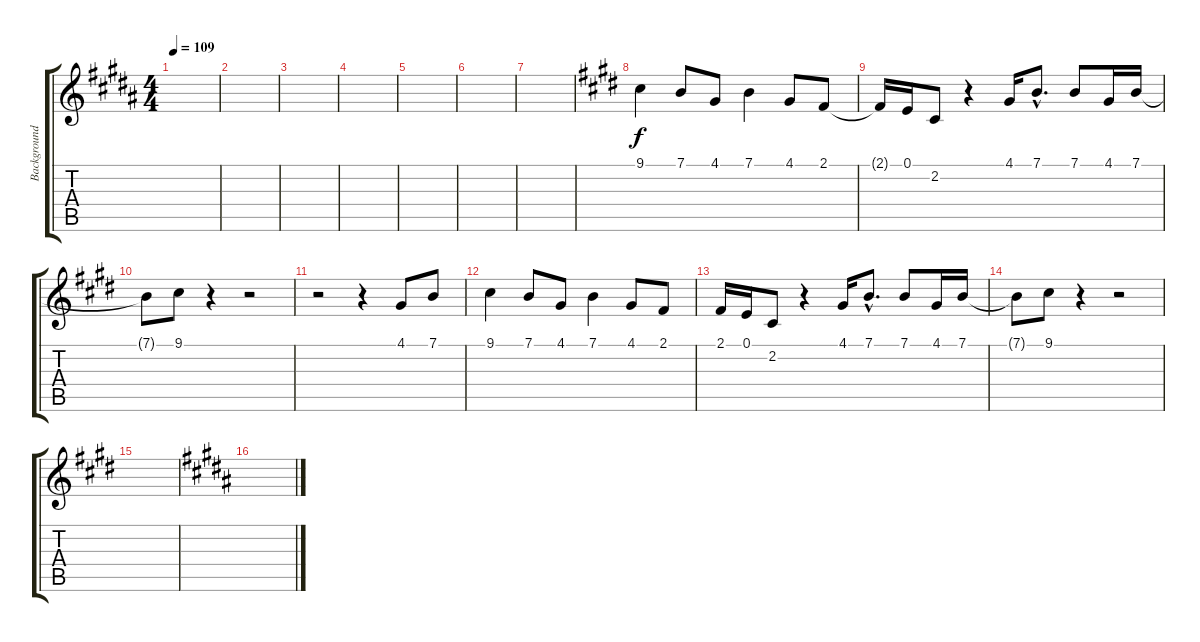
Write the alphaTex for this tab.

\track ("Background" "Background") {instrument brasssection}
\staff {score tabs}
\tuning (E4 B3 G3 D3 A2 E2) {hide}
\ts (4 4)
\tempo 109
\clef g2
\ks b
|
|
|
|
|
|
|
\ks e
9.1.4 7.1.8 4.1.8 7.1.4 4.1.8 2.1.8 |
2.1{t}.16 0.1.16 2.2.8 r.4 4.1.16 7.1{hac}.8{d} 7.1.8 4.1.16 7.1.16 |
7.1{t}.8 9.1.8 r.4 r.2 |
r.2 r.4 4.1.8 7.1.8 |
9.1.4 7.1.8 4.1.8 7.1.4 4.1.8 2.1.8 |
2.1.16 0.1.16 2.2.8 r.4 4.1.16 7.1{hac}.8{d} 7.1.8 4.1.16 7.1.16 |
7.1{t}.8 9.1.8 r.4 r.2 |
|
\ks b
